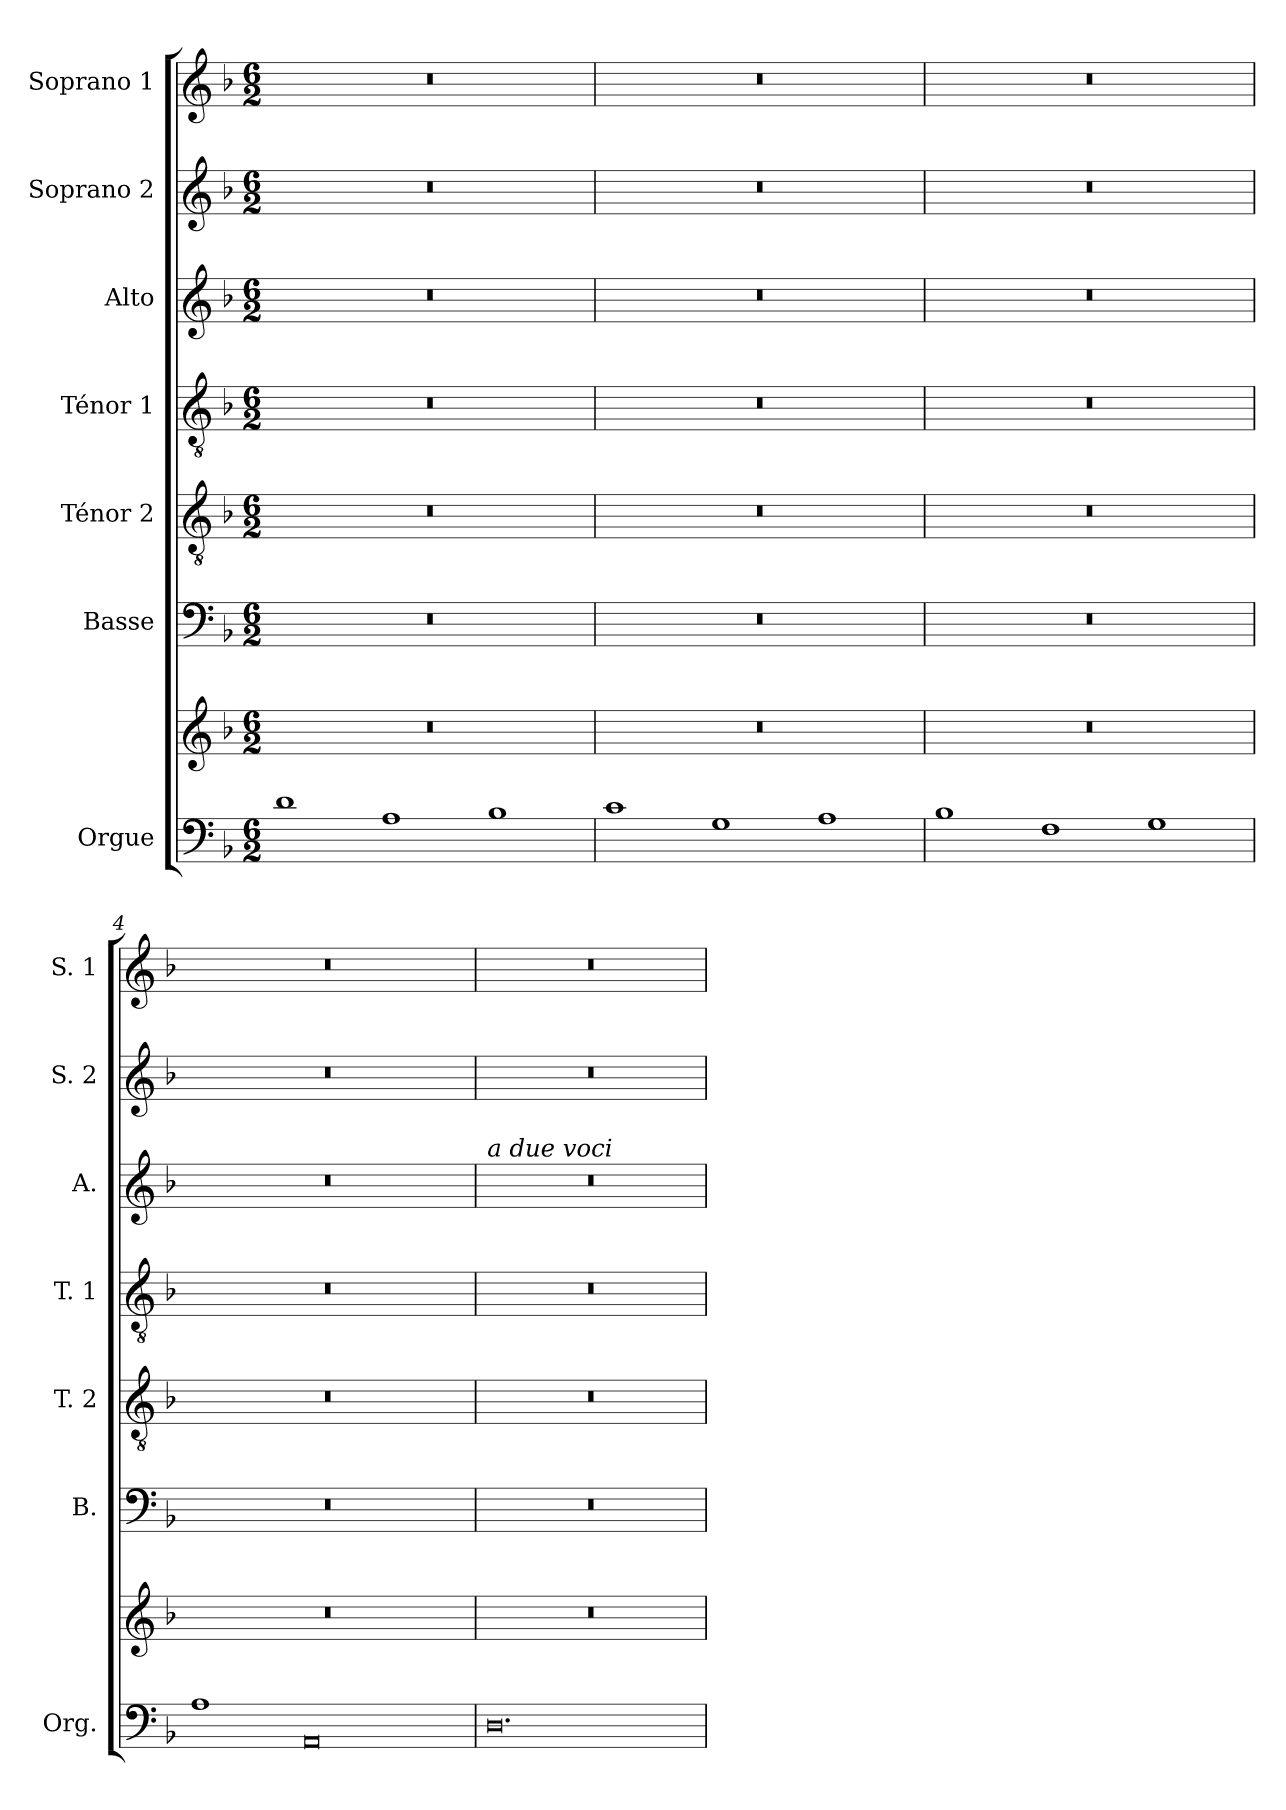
**kern	**kern	**kern	**kern	**kern	**kern	**kern	**kern
*part7	*part7	*part6	*part5	*part4	*part3	*part2	*part1
*staff8	*staff7	*staff6	*staff5	*staff4	*staff3	*staff2	*staff1
*I"Orgue	*	*I"Basse	*I"Ténor 2	*I"Ténor 1	*I"Alto	*I"Soprano 2	*I"Soprano 1
*I'Org.	*	*I'B.	*I'T. 2	*I'T. 1	*I'A.	*I'S. 2	*I'S. 1
!!LO:PB:g=z
*clefF4	*clefG2	*clefF4	*clefGv2	*clefGv2	*clefG2	*clefG2	*clefG2
*k[b-]	*k[b-]	*k[b-]	*k[b-]	*k[b-]	*k[b-]	*k[b-]	*k[b-]
*M6/2	*M6/2	*M6/2	*M6/2	*M6/2	*M6/2	*M6/2	*M6/2
*MM500	*MM500	*MM500	*MM500	*MM500	*MM500	*MM500	*MM500
=1	=1	=1	=1	=1	=1	=1	=1
1d	0.r	0.r	0.r	0.r	0.r	0.r	0.r
1A	.	.	.	.	.	.	.
1B-	.	.	.	.	.	.	.
=2	=2	=2	=2	=2	=2	=2	=2
1c	0.r	0.r	0.r	0.r	0.r	0.r	0.r
1G	.	.	.	.	.	.	.
1A	.	.	.	.	.	.	.
=3	=3	=3	=3	=3	=3	=3	=3
1B-	0.r	0.r	0.r	0.r	0.r	0.r	0.r
1F	.	.	.	.	.	.	.
1G	.	.	.	.	.	.	.
=4	=4	=4	=4	=4	=4	=4	=4
1A	0.r	0.r	0.r	0.r	0.r	0.r	0.r
0AA	.	.	.	.	.	.	.
!!LO:LB:g=z
=5	=5	=5	=5	=5	=5	=5	=5
!	!	!	!	!	!LO:TX:a:i:t=a due voci	!	!
0.D	0.r	0.r	0.r	0.r	0.r	0.r	0.r
=	=	=	=	=	=	=	=
*-	*-	*-	*-	*-	*-	*-	*-
